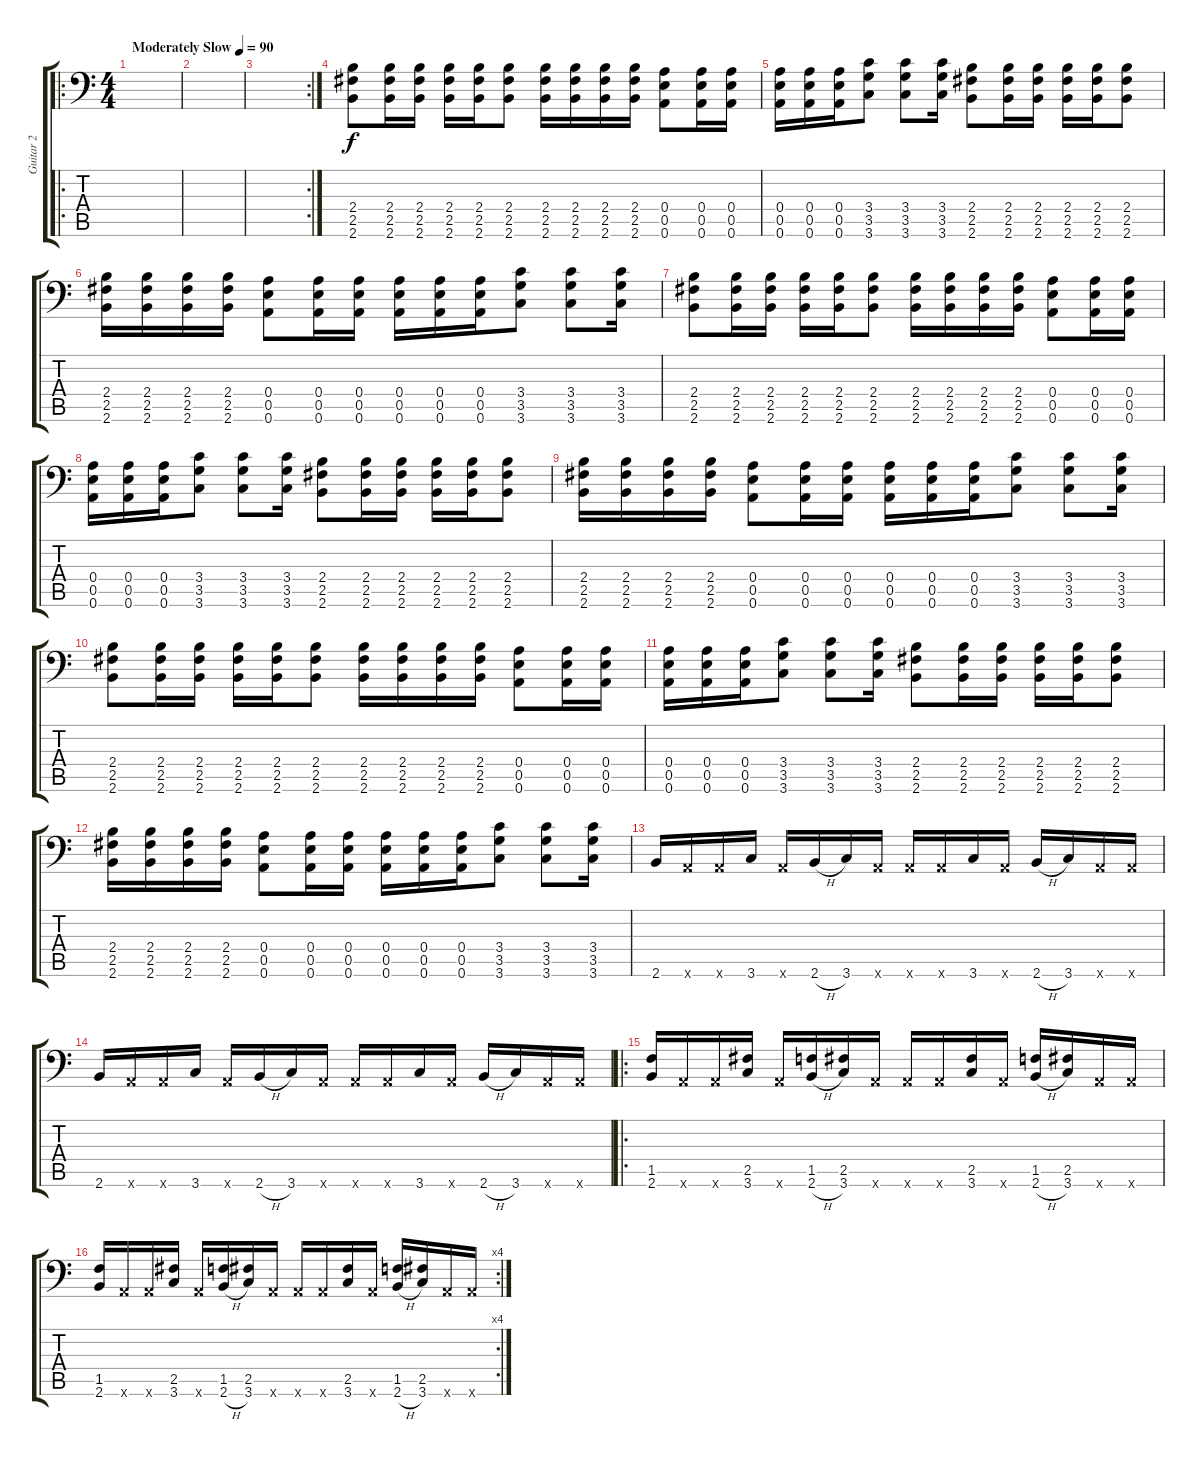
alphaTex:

\track ("Guitar 2" "Guitar 2") {instrument distortionguitar}
\staff {score tabs}
\tuning (B3 Gb3 D3 A2 E2 A1) {hide}
\ro
\ts (4 4)
\tempo (90 "Moderately Slow")
\clef f4
\ks c
|
|
\rc 2
|
(2.4 2.5 2.6).8 (2.4 2.5 2.6).16 (2.4 2.5 2.6).16 (2.4 2.5 2.6).16 (2.4 2.5 2.6).16 (2.4 2.5 2.6).8 (2.4 2.5 2.6).16 (2.4 2.5 2.6).16 (2.4 2.5 2.6).16 (2.4 2.5 2.6).16 (0.4 0.5 0.6).8 (0.4 0.5 0.6).16 (0.4 0.5 0.6).16 |
(0.4 0.5 0.6).16 (0.4 0.5 0.6).16 (0.4 0.5 0.6).16 (3.4 3.5 3.6).8 (3.4 3.5 3.6).8 (3.4 3.5 3.6).16 (2.4 2.5 2.6).8 (2.4 2.5 2.6).16 (2.4 2.5 2.6).16 (2.4 2.5 2.6).16 (2.4 2.5 2.6).16 (2.4 2.5 2.6).8 |
(2.4 2.5 2.6).16 (2.4 2.5 2.6).16 (2.4 2.5 2.6).16 (2.4 2.5 2.6).16 (0.4 0.5 0.6).8 (0.4 0.5 0.6).16 (0.4 0.5 0.6).16 (0.4 0.5 0.6).16 (0.4 0.5 0.6).16 (0.4 0.5 0.6).16 (3.4 3.5 3.6).8 (3.4 3.5 3.6).8 (3.4 3.5 3.6).16 |
(2.4 2.5 2.6).8 (2.4 2.5 2.6).16 (2.4 2.5 2.6).16 (2.4 2.5 2.6).16 (2.4 2.5 2.6).16 (2.4 2.5 2.6).8 (2.4 2.5 2.6).16 (2.4 2.5 2.6).16 (2.4 2.5 2.6).16 (2.4 2.5 2.6).16 (0.4 0.5 0.6).8 (0.4 0.5 0.6).16 (0.4 0.5 0.6).16 |
(0.4 0.5 0.6).16 (0.4 0.5 0.6).16 (0.4 0.5 0.6).16 (3.4 3.5 3.6).8 (3.4 3.5 3.6).8 (3.4 3.5 3.6).16 (2.4 2.5 2.6).8 (2.4 2.5 2.6).16 (2.4 2.5 2.6).16 (2.4 2.5 2.6).16 (2.4 2.5 2.6).16 (2.4 2.5 2.6).8 |
(2.4 2.5 2.6).16 (2.4 2.5 2.6).16 (2.4 2.5 2.6).16 (2.4 2.5 2.6).16 (0.4 0.5 0.6).8 (0.4 0.5 0.6).16 (0.4 0.5 0.6).16 (0.4 0.5 0.6).16 (0.4 0.5 0.6).16 (0.4 0.5 0.6).16 (3.4 3.5 3.6).8 (3.4 3.5 3.6).8 (3.4 3.5 3.6).16 |
(2.4 2.5 2.6).8 (2.4 2.5 2.6).16 (2.4 2.5 2.6).16 (2.4 2.5 2.6).16 (2.4 2.5 2.6).16 (2.4 2.5 2.6).8 (2.4 2.5 2.6).16 (2.4 2.5 2.6).16 (2.4 2.5 2.6).16 (2.4 2.5 2.6).16 (0.4 0.5 0.6).8 (0.4 0.5 0.6).16 (0.4 0.5 0.6).16 |
(0.4 0.5 0.6).16 (0.4 0.5 0.6).16 (0.4 0.5 0.6).16 (3.4 3.5 3.6).8 (3.4 3.5 3.6).8 (3.4 3.5 3.6).16 (2.4 2.5 2.6).8 (2.4 2.5 2.6).16 (2.4 2.5 2.6).16 (2.4 2.5 2.6).16 (2.4 2.5 2.6).16 (2.4 2.5 2.6).8 |
(2.4 2.5 2.6).16 (2.4 2.5 2.6).16 (2.4 2.5 2.6).16 (2.4 2.5 2.6).16 (0.4 0.5 0.6).8 (0.4 0.5 0.6).16 (0.4 0.5 0.6).16 (0.4 0.5 0.6).16 (0.4 0.5 0.6).16 (0.4 0.5 0.6).16 (3.4 3.5 3.6).8 (3.4 3.5 3.6).8 (3.4 3.5 3.6).16 |
2.6.16{volume 8} 0.6{x}.16 0.6{x}.16 3.6.16 0.6{x}.16 2.6{h}.16 3.6.16 0.6{x}.16 0.6{x}.16 0.6{x}.16 3.6.16 0.6{x}.16 2.6{h}.16 3.6.16 0.6{x}.16 0.6{x}.16 |
2.6.16 0.6{x}.16 0.6{x}.16 3.6.16 0.6{x}.16 2.6{h}.16 3.6.16 0.6{x}.16 0.6{x}.16 0.6{x}.16 3.6.16 0.6{x}.16 2.6{h}.16 3.6.16 0.6{x}.16 0.6{x}.16 |
\ro
(1.5 2.6).16{volume 13} 0.6{x}.16 0.6{x}.16 (2.5 3.6).16 0.6{x}.16 (1.5 2.6{h}).16 (2.5 3.6).16 0.6{x}.16 0.6{x}.16 0.6{x}.16 (2.5 3.6).16 0.6{x}.16 (1.5 2.6{h}).16 (2.5 3.6).16 0.6{x}.16 0.6{x}.16 |
\rc 4
(1.5 2.6).16 0.6{x}.16 0.6{x}.16 (2.5 3.6).16 0.6{x}.16 (1.5 2.6{h}).16 (2.5 3.6).16 0.6{x}.16 0.6{x}.16 0.6{x}.16 (2.5 3.6).16 0.6{x}.16 (1.5 2.6{h}).16 (2.5 3.6).16 0.6{x}.16 0.6{x}.16
